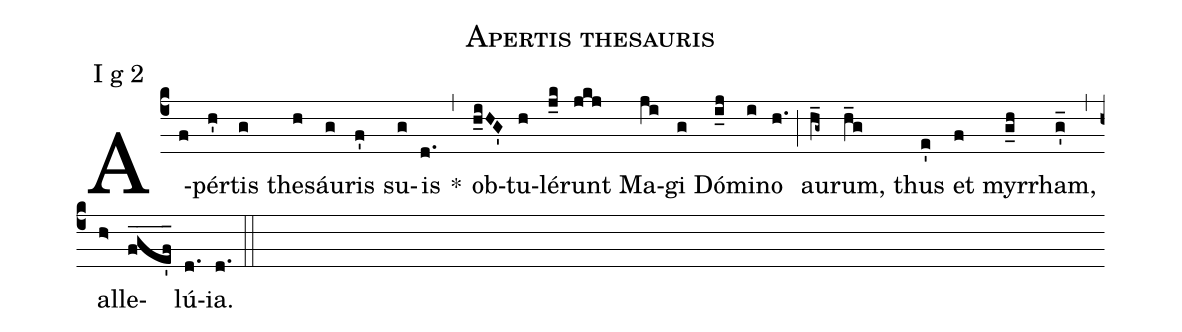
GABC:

name:Apertis thesauris;
office-part:Antiphona;
mode:1;
annotation: I g 2;
%%
(c4)A(f)pér(h')tis(g) the(h)sáu(g)ris(f') su(g)is(d.) *(,) ob(h_iHG')tu(h)lé(j_k)runt(jkj) Ma(ji)gi(g) Dó(i_j)mi(i)no(h.) (;) au(h_g~)rum,(h_g) thus(e') et(f) myr(g_h)rham,(g'_) (,) al(h>)le(fge'f____)lú(d.)ia.(d.) (::)
